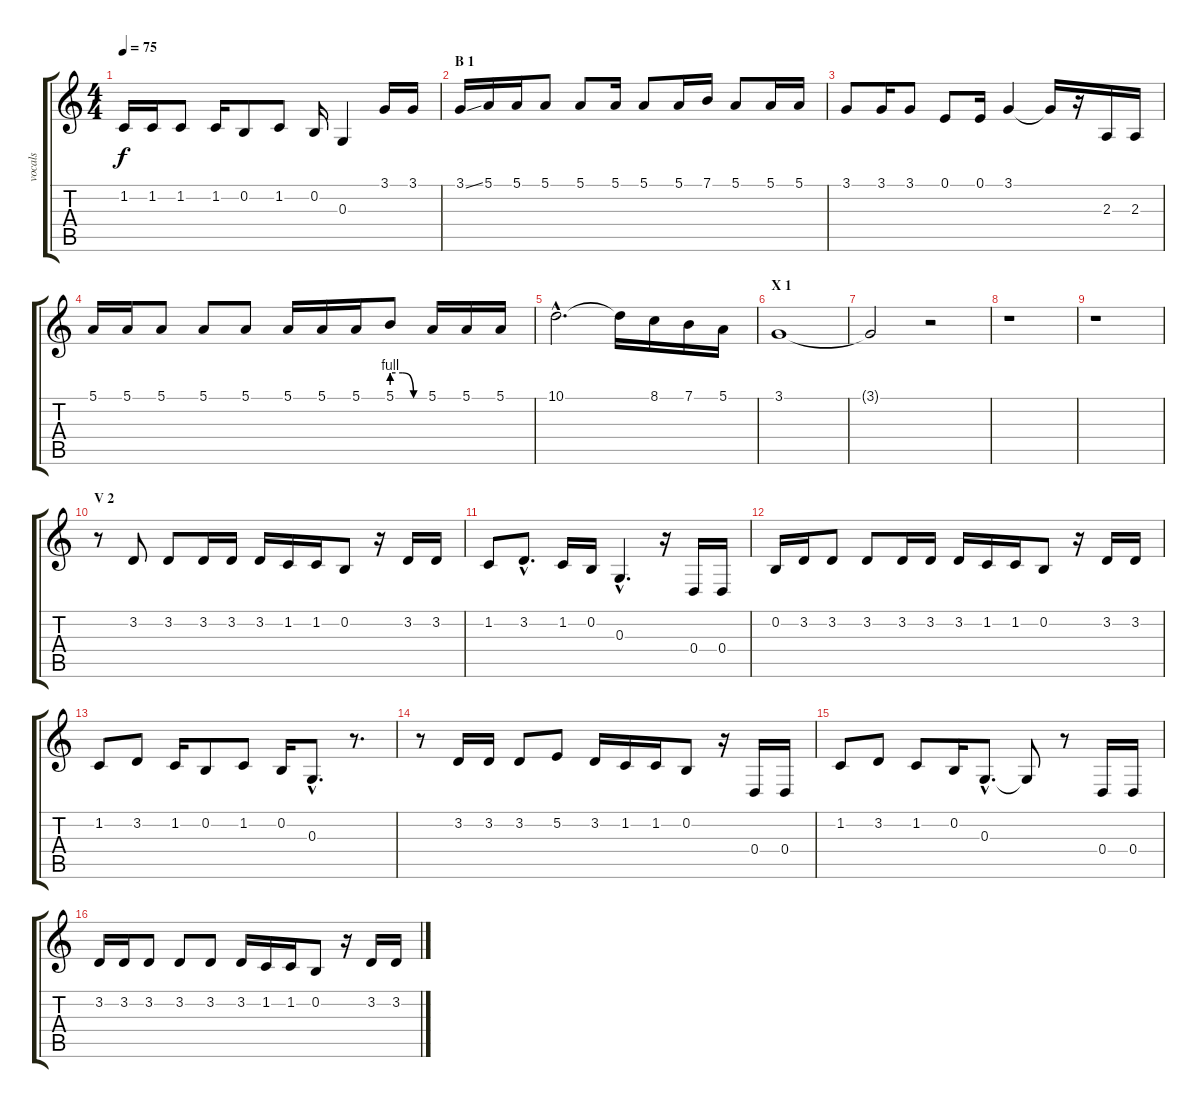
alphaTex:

\track ("vocals" "vocals") {instrument frenchhorn}
\staff {score tabs}
\tuning (E4 B3 G3 D3 A2 E2) {hide}
\ts (4 4)
\tempo 75
\clef g2
\ks c
1.2.16{dy f} 1.2.16 1.2.8 1.2.16 0.2.8 1.2.8 0.2.16 0.3.4 3.1.16 3.1.16 |
\section ("" "B 1")
3.1{ss}.16 5.1.16 5.1.16 5.1.8 5.1.8 5.1.16 5.1.8 5.1.16 7.1.16 5.1.8 5.1.16 5.1.16 |
3.1.8 3.1.16 3.1.8 0.1.8 0.1.16 3.1.4 3.1{t}.16 r.16 2.3.16 2.3.16 |
5.1.16 5.1.16 5.1.8 5.1.8 5.1.8 5.1.16 5.1.16 5.1.16 5.1{be (custom 0 4 20 4 40 0 60 0)}.8 5.1.16 5.1.16 5.1.16 |
10.1{hac}.2{d} 10.1{t}.16 8.1.16 7.1.16 5.1.16 |
\section ("" "X 1")
3.1.1 |
3.1{t}.2 r.2 |
r.1 |
r.1 |
\section ("" "V 2")
r.8 3.2.8 3.2.8 3.2.16 3.2.16 3.2.16 1.2.16 1.2.16 0.2.8 r.16 3.2.16 3.2.16 |
1.2.8 3.2{hac}.8{d} 1.2.16 0.2.16 0.3{hac}.4{d} r.16 0.4.16 0.4.16 |
0.2.16 3.2.16 3.2.8 3.2.8 3.2.16 3.2.16 3.2.16 1.2.16 1.2.16 0.2.8 r.16 3.2.16 3.2.16 |
1.2.8 3.2.8 1.2.16 0.2.8 1.2.8 0.2.16 0.3{hac}.8{d} r.8{d} |
r.8 3.2.16 3.2.16 3.2.8 5.2.8 3.2.16 1.2.16 1.2.16 0.2.8 r.16 0.4.16 0.4.16 |
1.2.8 3.2.8 1.2.8 0.2.16 0.3{hac}.8{d} 0.3{t}.8 r.8 0.4.16 0.4.16 |
3.2.16 3.2.16 3.2.8 3.2.8 3.2.8 3.2.16 1.2.16 1.2.16 0.2.8 r.16 3.2.16 3.2.16
